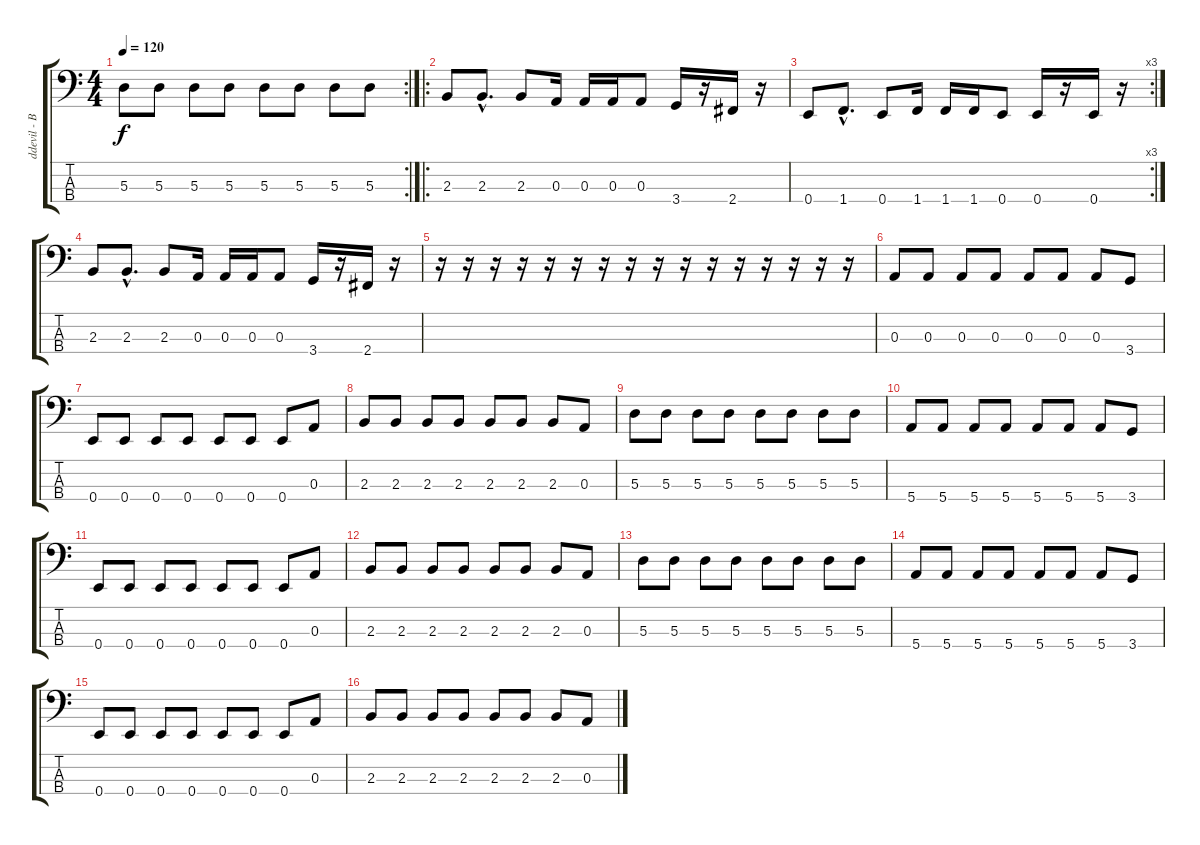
\track ("ddevil - Bass" "ddevil - B") {instrument electricbassfinger}
\staff {score tabs}
\tuning (G2 D2 A1 E1) {hide}
\rc 2
\ts (4 4)
\tempo 120
\clef f4
\ks c
5.3.8{dy f} 5.3.8 5.3.8 5.3.8 5.3.8 5.3.8 5.3.8 5.3.8 |
\ro
2.3.8 2.3{hac}.8{d} 2.3.8 0.3.16 0.3.16 0.3.16 0.3.8 3.4.16 r.16 2.4.16 r.16 |
\rc 3
0.4.8 1.4{hac}.8{d} 0.4.8 1.4.16 1.4.16 1.4.16 0.4.8 0.4.16 r.16 0.4.16 r.16 |
2.3.8 2.3{hac}.8{d} 2.3.8 0.3.16 0.3.16 0.3.16 0.3.8 3.4.16 r.16 2.4.16 r.16 |
r.16 r.16 r.16 r.16 r.16 r.16 r.16 r.16 r.16 r.16 r.16 r.16 r.16 r.16 r.16 r.16 |
0.3.8 0.3.8 0.3.8 0.3.8 0.3.8 0.3.8 0.3.8 3.4.8 |
0.4.8 0.4.8 0.4.8 0.4.8 0.4.8 0.4.8 0.4.8 0.3.8 |
2.3.8 2.3.8 2.3.8 2.3.8 2.3.8 2.3.8 2.3.8 0.3.8 |
5.3.8 5.3.8 5.3.8 5.3.8 5.3.8 5.3.8 5.3.8 5.3.8 |
5.4.8 5.4.8 5.4.8 5.4.8 5.4.8 5.4.8 5.4.8 3.4.8 |
0.4.8 0.4.8 0.4.8 0.4.8 0.4.8 0.4.8 0.4.8 0.3.8 |
2.3.8 2.3.8 2.3.8 2.3.8 2.3.8 2.3.8 2.3.8 0.3.8 |
5.3.8 5.3.8 5.3.8 5.3.8 5.3.8 5.3.8 5.3.8 5.3.8 |
5.4.8 5.4.8 5.4.8 5.4.8 5.4.8 5.4.8 5.4.8 3.4.8 |
0.4.8 0.4.8 0.4.8 0.4.8 0.4.8 0.4.8 0.4.8 0.3.8 |
2.3.8 2.3.8 2.3.8 2.3.8 2.3.8 2.3.8 2.3.8 0.3.8
